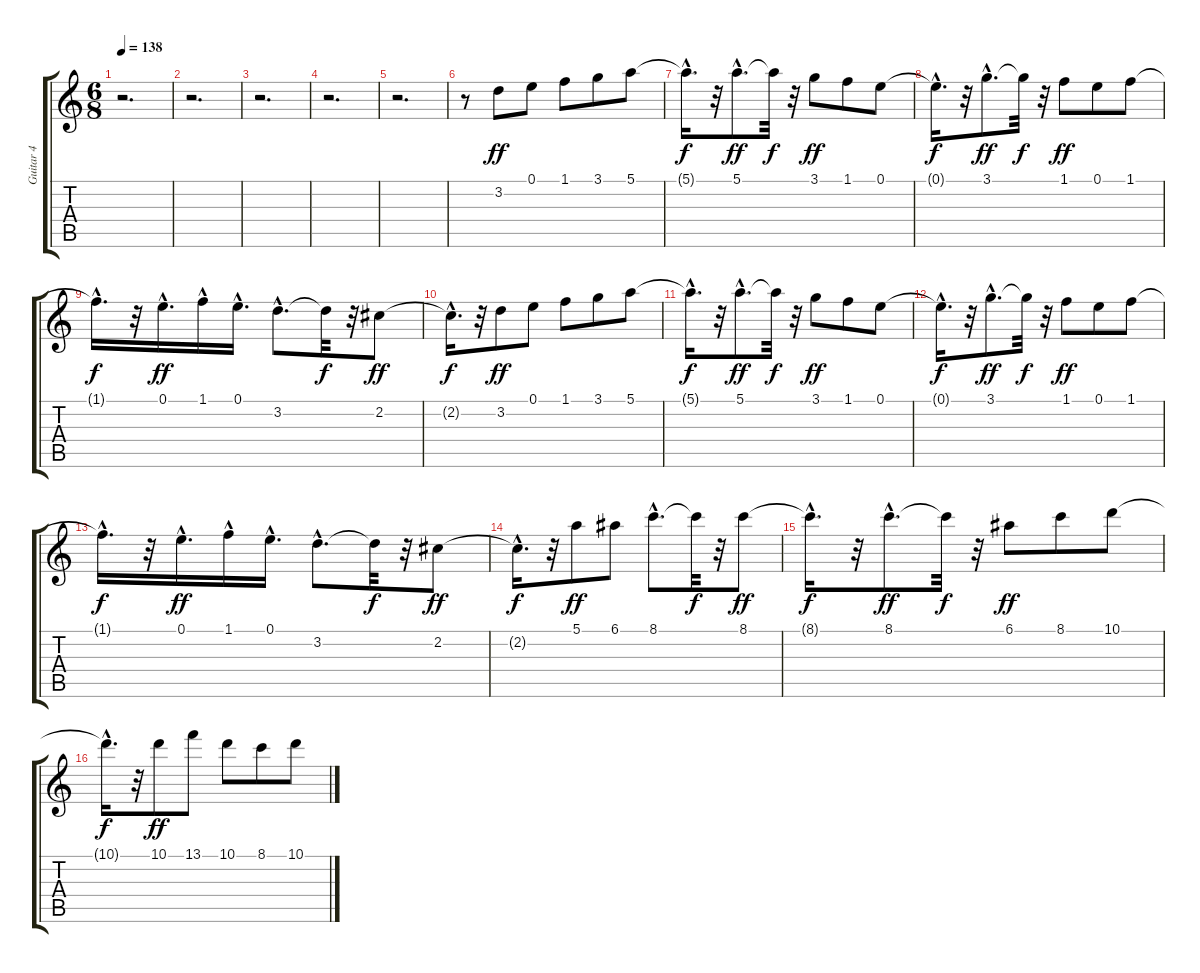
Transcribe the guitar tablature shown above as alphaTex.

\track ("Guitar 4" "Guitar 4") {instrument distortionguitar}
\staff {score tabs}
\tuning (E4 B3 G3 D3 A2 E2) {hide}
\ts (6 8)
\tempo 138
\clef g2
\ks c
r.2{d dy f} |
r.2{d} |
r.2{d} |
r.2{d} |
r.2{d} |
r.8 3.2.8{dy ff volume 6 balance 0 instrument acousticguitarsteel} 0.1.8 1.1.8 3.1.8 5.1.8 |
5.1{hac t}.16{d dy f} r.32 5.1{hac}.8{d dy ff} 5.1{t}.32{dy f} r.32 3.1.8{dy ff} 1.1.8 0.1.8 |
0.1{hac t}.16{d dy f} r.32 3.1{hac}.8{d dy ff} 3.1{t}.32{dy f} r.32 1.1.8{dy ff} 0.1.8 1.1.8 |
1.1{hac t}.16{d dy f} r.32 0.1{hac}.16{d dy ff} 1.1{hac}.16 0.1{hac}.16{d} 3.2{hac}.8{d} 3.2{t}.32{dy f} r.32 2.2.8{dy ff} |
2.2{hac t}.16{d dy f} r.32 3.2.8{dy ff} 0.1.8 1.1.8 3.1.8 5.1.8 |
5.1{hac t}.16{d dy f} r.32 5.1{hac}.8{d dy ff} 5.1{t}.32{dy f} r.32 3.1.8{dy ff} 1.1.8 0.1.8 |
0.1{hac t}.16{d dy f} r.32 3.1{hac}.8{d dy ff} 3.1{t}.32{dy f} r.32 1.1.8{dy ff} 0.1.8 1.1.8 |
1.1{hac t}.16{d dy f} r.32 0.1{hac}.16{d dy ff} 1.1{hac}.16 0.1{hac}.16{d} 3.2{hac}.8{d} 3.2{t}.32{dy f} r.32 2.2.8{dy ff} |
2.2{hac t}.16{d dy f} r.32 5.1.8{dy ff} 6.1.8 8.1{hac}.8{d} 8.1{t}.32{dy f} r.32 8.1.8{dy ff} |
8.1{hac t}.16{d dy f} r.32 8.1{hac}.8{d dy ff} 8.1{t}.32{dy f} r.32 6.1.8{dy ff} 8.1.8 10.1.8 |
10.1{hac t}.16{d dy f} r.32 10.1.8{dy ff} 13.1.8 10.1.8 8.1.8 10.1.8
